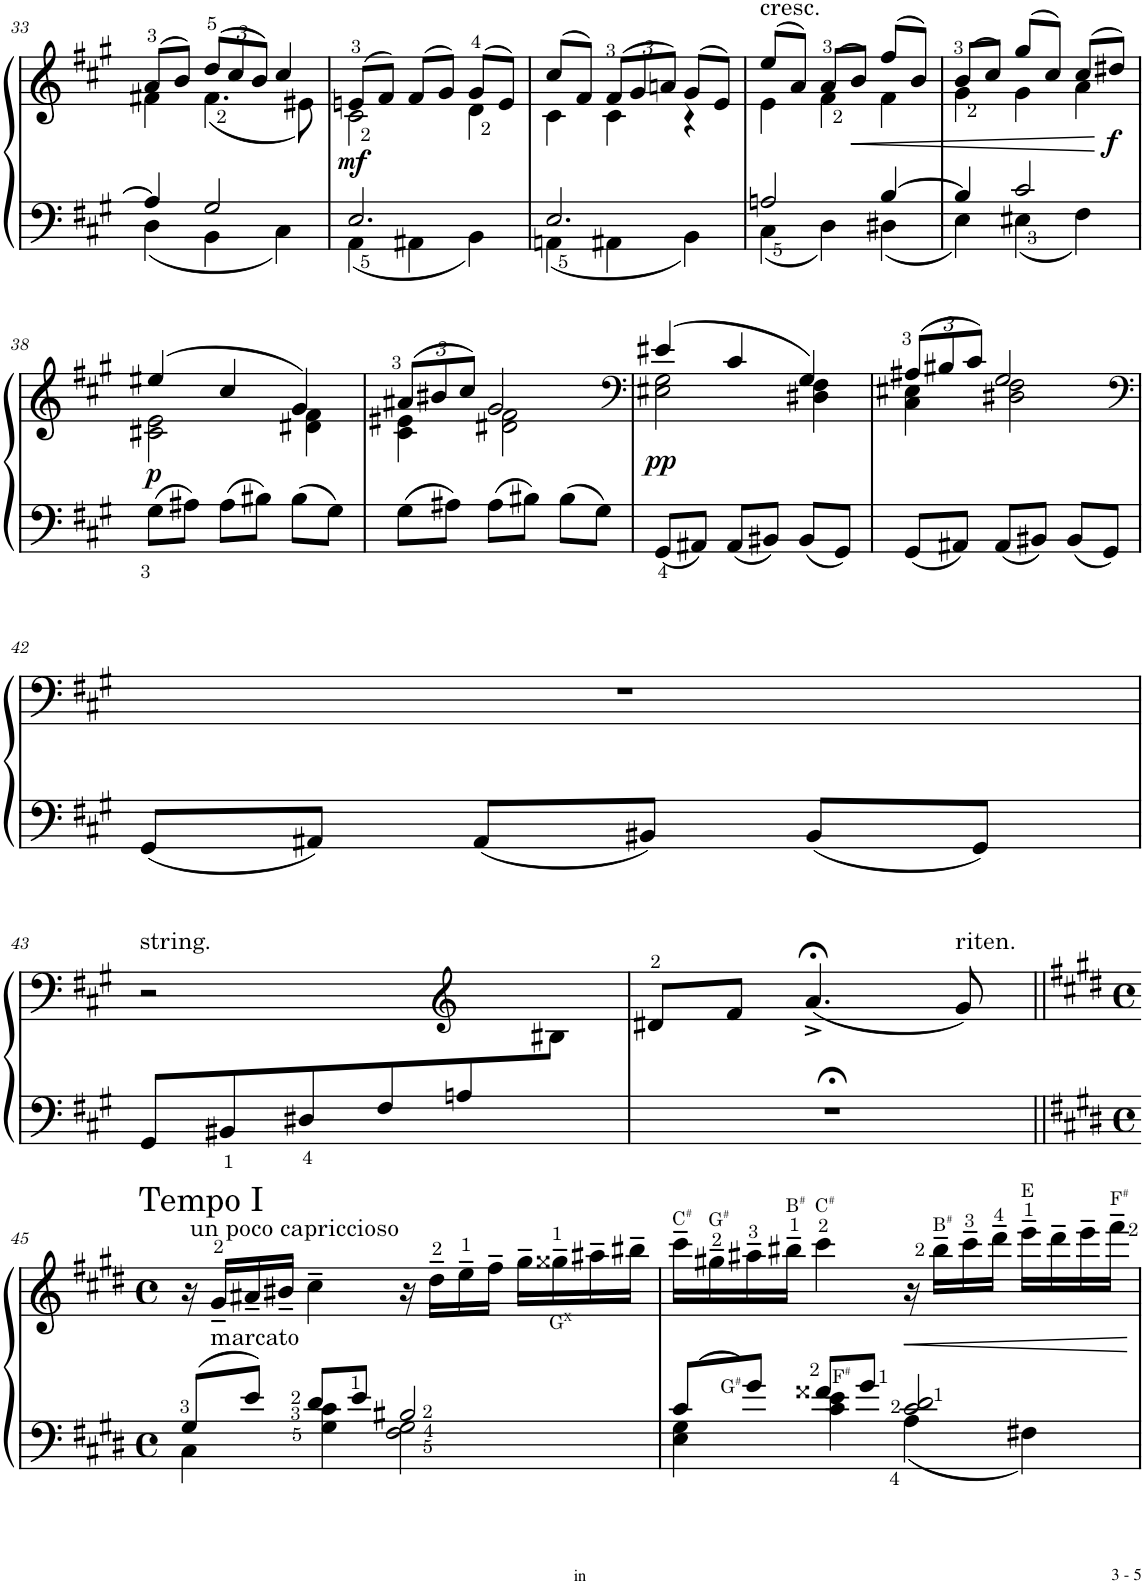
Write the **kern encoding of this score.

**kern	**kern	**dynam
*part1	*part1	*part1
*staff2	*staff1	*staff1/2
*I"Piano	*	*
*I'Pno.	*	*
!!LO:PB:g=z
*clefF4	*clefG2	*
*k[f#c#g#]	*k[f#c#g#]	*
*M3/4	*M3/4	*
=33	=33	=33
*^	*^	*
4A/]	4D\	(>8a/L	4f#X\	.
.	.	8b/J)	.	.
*	*	*Xbrackettup	*	*
2G#/	4BB\	(>12dd/L	(<4.f#\	.
.	.	12cc#/	.	.
.	.	12b/J)	.	.
.	4C#\	4cc#/	.	.
.	.	.	8e#X\)	.
=34	=34	=34	=34	=34
!	!	!	!	!LO:DY:b
2.E/	4AA\	(>8en/L	2c#\	mf
.	.	8f#/J)	.	.
.	4AA#X\	(>8f#/L	.	.
.	.	8g#/J)	.	.
.	4BB\	(>8g#/L	4d\	.
.	.	8e/J)	.	.
=35	=35	=35	=35	=35
2.E/	4AAn\	(>8cc#/L	4c#\	.
.	.	8f#/J)	.	.
.	4AA#X\	(>12f#/L	4c#\	.
.	.	12g#/	.	.
.	.	12an/J)	.	.
.	4BB\	(>8g#/L	4r	.
.	.	8e/J)	.	.
=36	=36	=36	=36	=36
!	!	!LO:TX:a:t=cresc.	!	!
2An/	4C#\	(>8ee/L	4e\	.
.	.	8a/J)	.	.
.	4D\	(>8a/L	4f#\	.
!	!	!	!	!LO:HP:b
.	.	8b/J)	.	<
[4B/	4D#X\	(>8ff#/L	4f#\	.
.	.	8b/J)	.	.
=37	=37	=37	=37	=37
4B/]	4E\	(>8b/L	4g#\	.
.	.	8cc#/J)	.	.
2c#/	4E#X\	(>8gg#/L	4g#\	.
.	.	8cc#/J)	.	.
.	4F#\	(>8cc#/L	4a\	.
!	!	!	!	!LO:DY:n=1:b
.	.	8dd#X/J)	.	[ f
*v	*v	*	*	*
!!LO:LB:g=z	!!
=38	=38	=38	=38
!	!	!	!LO:DY:b
8G#\L	(4ee#X/	2c#X\ 2e\	p
8A#X\J	.	.	.
8A#\L	4cc#/	.	.
8B#X\J	.	.	.
8B#\L	4g#/)	4d#X\ 4f#\	.
8G#\J	.	.	.
=39	=39	=39	=39
8G#\L	(>12a#X/L	4c#\ 4e#X\	.
.	12b#X/	.	.
8A#X\J	.	.	.
.	12cc#/J)	.	.
8A#\L	2g#/	2d#X\ 2f#\	.
8B#X\J	.	.	.
8B#\L	.	.	.
8G#\J	.	.	.
=40	=40	=40	=40
*	*clefF4	*	*
!	!	!	!LO:DY:b
8GG#/L	(4e#X/	2E#X\ 2G#\	pp
8AA#X/J	.	.	.
8AA#/L	4c#/	.	.
8BB#X/J	.	.	.
8BB#/L	4G#/)	4D#X\ 4F#\	.
8GG#/J	.	.	.
=41	=41	=41	=41
8GG#/L	(>12A#X/L	4C#\ 4E#X\	.
.	12B#X/	.	.
8AA#X/J	.	.	.
.	12c#/J)	.	.
8AA#/L	2G#/	2D#X\ 2F#\	.
8BB#X/J	.	.	.
8BB#/L	.	.	.
8GG#/J	.	.	.
*	*v	*v	*
!!LO:LB:g=z
=42	=42	=42
*	*clefF4	*
8GG#/L	2.r	.
8AA#X/J	.	.
8AA#/L	.	.
8BB#X/J	.	.
8BB#/L	.	.
8GG#/J	.	.
!!LO:LB:g=z
=43	=43	=43
*	*^	*
!	!LO:TX:a:t=string.	!	!
8GG#/L	2r	8ryy	.
*	*v	*v	*
8BB#X/	.	.
8D#X/	.	.
8F#/	.	.
*	*clefG2	*
8An/	4ryy	.
*	*^	*
8ryy	.	8B#X\J	.
*	*v	*v	*
=44	=44	=44
2.r;<	8d#X/L	.
.	8f#/J	.
.	(4.a;<^/	.
!	!LO:TX:a:t=riten.	!
.	8g#/)	.
!!LO:LB:g=z
=45||	=45||	=45||
*k[f#c#g#d#]	*k[f#c#g#d#]	*
*M4/4	*M4/4	*
*met(c)	*met(c)	*
*^	*	*
!	!	!LO:TX:a:t=Tempo I	!
!	!	!LO:TX:a:t=un poco capriccioso	!
8G#/L	4C#\	16r	.
!	!	!LO:TX:b:t=marcato	!
.	.	16g#~/LL	.
8e/J	.	16a#X~/	.
.	.	16b#X~/JJ	.
8d#/L	4G#\ 4c#\	4cc#~\	.
8e/J	.	.	.
2B#X/	2F#\ 2G#\	16r	.
.	.	16dd#~\LL	.
.	.	16ee~\	.
.	.	16ff#~\JJ	.
.	.	16gg#~\LL	.
!	!	!LO:TX:b:t=G	!
!	!	!LO:TX:b:t=X	!
.	.	16gg##X~\	.
.	.	16aa#X~\	.
.	.	16bb#X~\JJ	.
=46	=46	=46	=46
!	!	!LO:TX:a:t=C	!
!	!	!LO:TX:a:t=#	!
8c#/L	4E\ 4G#\	16ccc#~\LL	.
!	!	!LO:TX:a:t=G	!
!	!	!LO:TX:a:t=#	!
.	.	16gg#X~\	.
!LO:TX:a:t=G	!	!	!
!LO:TX:a:t=#	!	!	!
8g#/J	.	16aa#X~\	.
!	!	!LO:TX:a:t=B	!
!	!	!LO:TX:a:t=#	!
.	.	16bb#X~\JJ	.
!	!	!LO:TX:a:t=C	!
!	!	!LO:TX:a:t=#	!
!LO:TX:a:t=F	!	!	!
!LO:TX:a:t=#	!	!	!
4c#\ 4e\	8f##X/L	4ccc#\	.
.	8g#/J	.	.
!	!	!	!LO:HP:b
2c#/ 2d#/	4A\	16r	<
!	!	!LO:TX:a:t=B	!
!	!	!LO:TX:a:t=#	!
.	.	16bb#~\LL	.
.	.	16ccc#~\	.
.	.	16ddd#~\JJ	.
!	!	!LO:TX:a:t=E	!
.	4F#X\	16eee~\LL	.
.	.	16ddd#~\	.
.	.	16eee~\	.
!	!	!LO:TX:a:t=F	!
!	!	!LO:TX:a:t=#	!
.	.	16fff#~\JJ	.
*v	*v	*	*
.	.	[
=	=	=
*-	*-	*-
